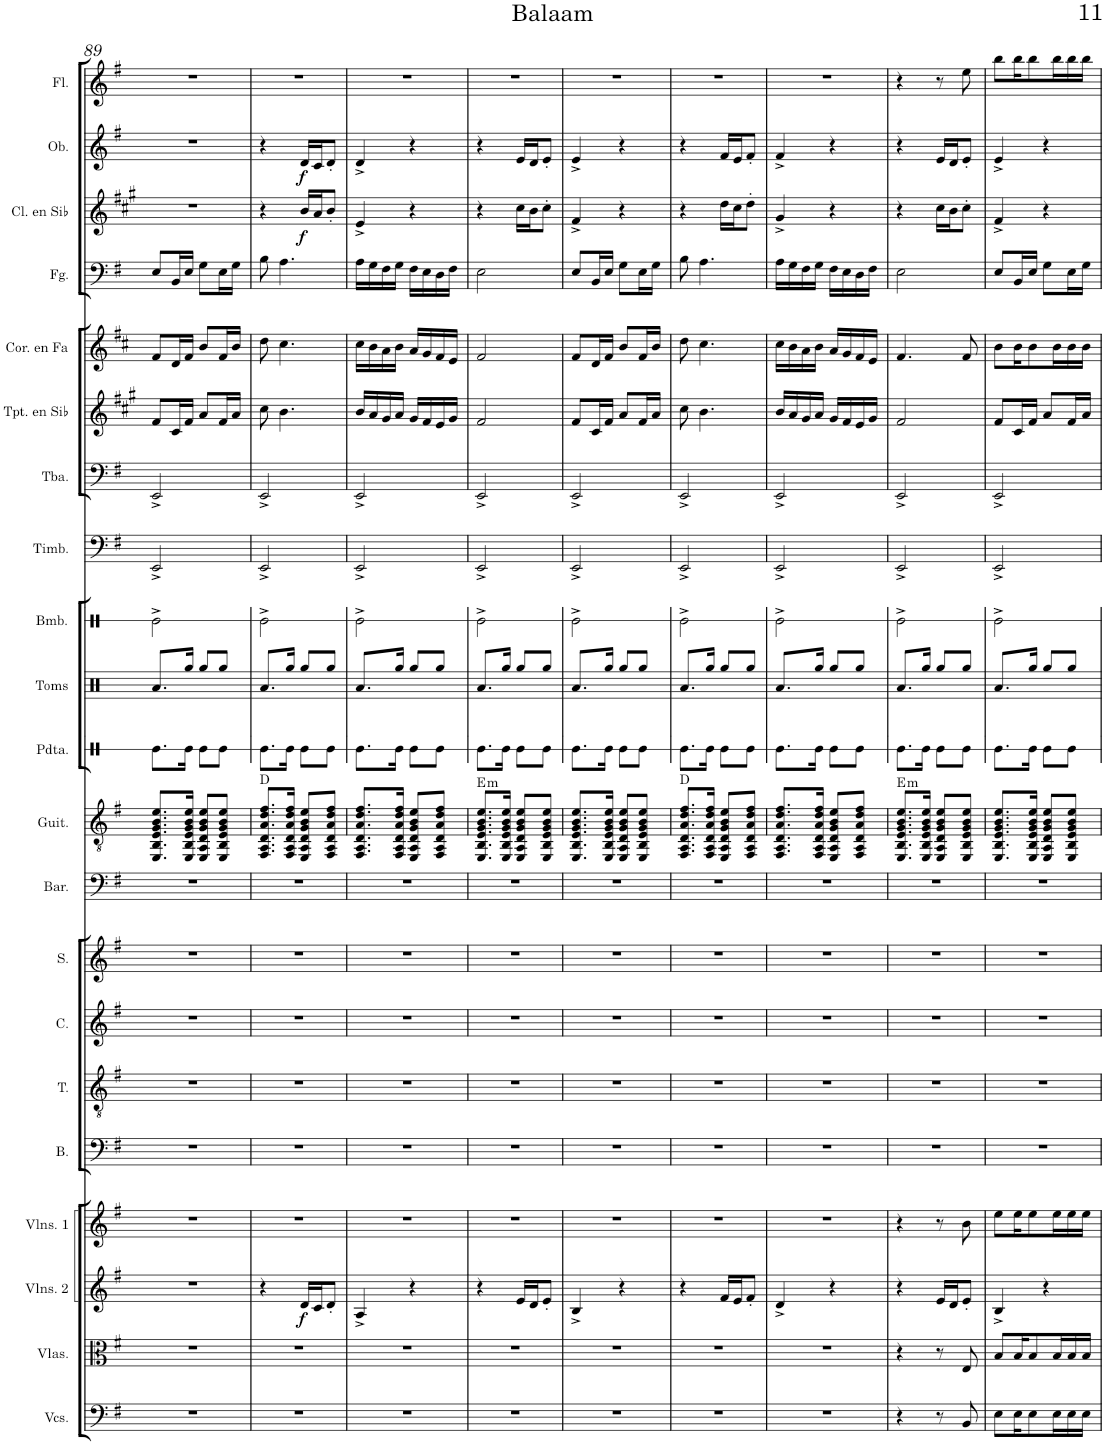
**kern	**kern	**kern	**dynam	**kern	**kern	**kern	**kern	**kern	**kern	**kern	**harte	**kern	**kern	**kern	**kern	**kern	**kern	**kern	**kern	**kern	**dynam	**kern	**dynam	**kern
*part21	*part20	*part19	*part19	*part18	*part17	*part16	*part15	*part14	*part13	*part12	*part12	*part11	*part10	*part9	*part8	*part7	*part6	*part5	*part4	*part3	*part3	*part2	*part2	*part1
*staff21	*staff20	*staff19	*staff19	*staff18	*staff17	*staff16	*staff15	*staff14	*staff13	*staff12	*	*staff11	*staff10	*staff9	*staff8	*staff7	*staff6	*staff5	*staff4	*staff3	*staff3	*staff2	*staff2	*staff1
*I"Violonchelos	*I"Violas	*I"Violines 2	*	*I"Violines 1	*I"Bajo	*I"Tenor	*I"Contralto	*I"Soprano	*I"Barítono	*I"Guitarra clásica	*	*I"Pandereta	*I"Toms	*I"Bombo	*I"Timbales	*I"Tuba	*I"Trompeta en Sib	*I"Trompa en Fa	*I"Fagot	*I"Clarinete en Sib	*	*I"Oboe	*	*I"Flauta
*I'Vcs.	*I'Vlas.	*I'Vlns. 2	*	*I'Vlns. 1	*I'B.	*I'T.	*I'C.	*I'S.	*I'Bar.	*I'Guit.	*	*I'Pdta.	*I'Toms	*I'Bmb.	*I'Timb.	*I'Tba.	*I'Tpt. en Sib	*	*I'Fg.	*I'Cl. en Sib	*	*I'Ob.	*	*I'Fl.
!!LO:PB:g=z
*clefF4	*clefC3	*clefG2	*	*clefG2	*clefF4	*clefGv2	*clefG2	*clefG2	*clefF4	*clefGv2	*	*clefX	*clefX	*clefX	*clefF4	*clefF4	*clefG2	*clefG2	*clefF4	*clefG2	*	*clefG2	*	*clefG2
*	*	*	*	*	*	*	*	*	*	*	*	*	*	*	*	*	*Trd1c2	*Trd4c7	*	*Trd1c2	*	*	*	*
*k[f#]	*k[f#]	*k[f#]	*	*k[f#]	*k[f#]	*k[f#]	*k[f#]	*k[f#]	*k[f#]	*k[f#]	*	*k[]	*k[]	*k[]	*k[f#]	*k[f#]	*k[f#c#g#]	*k[f#c#]	*k[f#]	*k[f#c#g#]	*	*k[f#]	*	*k[f#]
*M2/4	*M2/4	*M2/4	*	*M2/4	*M2/4	*M2/4	*M2/4	*M2/4	*M2/4	*M2/4	*	*M2/4	*M2/4	*M2/4	*M2/4	*M2/4	*M2/4	*M2/4	*M2/4	*M2/4	*	*M2/4	*	*M2/4
=89	=89	=89	=89	=89	=89	=89	=89	=89	=89	=89	=89	=89	=89	=89	=89	=89	=89	=89	=89	=89	=89	=89	=89	=89
2r	2r	2r	.	2r	2r	2r	2r	2r	2r	8.EE/ 8.BB/ 8.E/ 8.G/ 8.B/ 8.e/L	.	8.Re\L	8.Ra/L	2Re^\	2EE^/	2EE^/	8f#/L	8f#/L	8E/L	2r	.	2r	.	2r
.	.	.	.	.	.	.	.	.	.	.	.	.	.	.	.	.	16c#/L	16d/L	16BB/L	.	.	.	.	.
.	.	.	.	.	.	.	.	.	.	16EE/ 16BB/ 16E/ 16G/ 16B/ 16e/Jk	.	16Re\Jk	16Rgg/Jk	.	.	.	16f#/JJ	16f#/JJ	16E/JJ	.	.	.	.	.
.	.	.	.	.	.	.	.	.	.	8EE/ 8AA/ 8D/ 8G/ 8B/ 8e/L	.	8Re\L	8Rgg/L	.	.	.	8a/L	8b/L	8G\L	.	.	.	.	.
.	.	.	.	.	.	.	.	.	.	8EE/ 8BB/ 8E/ 8G/ 8B/ 8e/J	.	8Re\J	8Rgg/J	.	.	.	16f#/L	16f#/L	16E\L	.	.	.	.	.
.	.	.	.	.	.	.	.	.	.	.	.	.	.	.	.	.	16a/JJ	16b/JJ	16G\JJ	.	.	.	.	.
=90	=90	=90	=90	=90	=90	=90	=90	=90	=90	=90	=90	=90	=90	=90	=90	=90	=90	=90	=90	=90	=90	=90	=90	=90
2r	2r	4r	.	2r	2r	2r	2r	2r	2r	8.FF#/ 8.AA/ 8.D/ 8.A/ 8.d/ 8.f#/L	D:maj	8.Re\L	8.Ra/L	2Re^\	2EE^/	2EE^/	8cc#\	8dd\	8B\	4r	.	4r	.	2r
.	.	.	.	.	.	.	.	.	.	.	.	.	.	.	.	.	4.b\	4.cc#\	4.A\	.	.	.	.	.
.	.	.	.	.	.	.	.	.	.	16FF#/ 16AA/ 16D/ 16A/ 16d/ 16f#/Jk	.	16Re\Jk	16Rgg/Jk	.	.	.	.	.	.	.	.	.	.	.
!	!	!	!LO:DY:b	!	!	!	!	!	!	!	!	!	!	!	!	!	!	!	!	!	!LO:DY:b	!	!LO:DY:b	!
.	.	16d/LL	f	.	.	.	.	.	.	8EE/ 8AA/ 8D/ 8G/ 8B/ 8e/L	.	8Re\L	8Rgg/L	.	.	.	.	.	.	16b/LL	f	16d/LL	f	.
.	.	16c/J	.	.	.	.	.	.	.	.	.	.	.	.	.	.	.	.	.	16a/J	.	16c/J	.	.
.	.	8d'/J	.	.	.	.	.	.	.	8FF#/ 8AA/ 8D/ 8A/ 8d/ 8f#/J	.	8Re\J	8Rgg/J	.	.	.	.	.	.	8b'/J	.	8d'/J	.	.
=91	=91	=91	=91	=91	=91	=91	=91	=91	=91	=91	=91	=91	=91	=91	=91	=91	=91	=91	=91	=91	=91	=91	=91	=91
2r	2r	4A^/	.	2r	2r	2r	2r	2r	2r	8.FF#/ 8.AA/ 8.D/ 8.A/ 8.d/ 8.f#/L	.	8.Re\L	8.Ra/L	2Re^\	2EE^/	2EE^/	16b/LL	16cc#\LL	16A\LL	4e^/	.	4d^/	.	2r
.	.	.	.	.	.	.	.	.	.	.	.	.	.	.	.	.	16a/	16b\	16G\	.	.	.	.	.
.	.	.	.	.	.	.	.	.	.	.	.	.	.	.	.	.	16g#/	16a\	16F#\	.	.	.	.	.
.	.	.	.	.	.	.	.	.	.	16FF#/ 16AA/ 16D/ 16A/ 16d/ 16f#/Jk	.	16Re\Jk	16Rgg/Jk	.	.	.	16a/JJ	16b\JJ	16G\JJ	.	.	.	.	.
.	.	4r	.	.	.	.	.	.	.	8EE/ 8AA/ 8D/ 8G/ 8B/ 8e/L	.	8Re\L	8Rgg/L	.	.	.	16g#/LL	16a/LL	16F#\LL	4r	.	4r	.	.
.	.	.	.	.	.	.	.	.	.	.	.	.	.	.	.	.	16f#/	16g/	16E\	.	.	.	.	.
.	.	.	.	.	.	.	.	.	.	8FF#/ 8AA/ 8D/ 8A/ 8d/ 8f#/J	.	8Re\J	8Rgg/J	.	.	.	16e/	16f#/	16D\	.	.	.	.	.
.	.	.	.	.	.	.	.	.	.	.	.	.	.	.	.	.	16g#/JJ	16e/JJ	16F#\JJ	.	.	.	.	.
=92	=92	=92	=92	=92	=92	=92	=92	=92	=92	=92	=92	=92	=92	=92	=92	=92	=92	=92	=92	=92	=92	=92	=92	=92
!	!	!	!	!	!	!	!	!	!	!	!LO:H:kt=m	!	!	!	!	!	!	!	!	!	!	!	!	!
2r	2r	4r	.	2r	2r	2r	2r	2r	2r	8.EE/ 8.BB/ 8.E/ 8.G/ 8.B/ 8.e/L	E:min	8.Re\L	8.Ra/L	2Re^\	2EE^/	2EE^/	2f#/	2f#/	2E\	4r	.	4r	.	2r
.	.	.	.	.	.	.	.	.	.	16EE/ 16BB/ 16E/ 16G/ 16B/ 16e/Jk	.	16Re\Jk	16Rgg/Jk	.	.	.	.	.	.	.	.	.	.	.
.	.	16e/LL	.	.	.	.	.	.	.	8EE/ 8AA/ 8D/ 8G/ 8B/ 8e/L	.	8Re\L	8Rgg/L	.	.	.	.	.	.	16cc#\LL	.	16e/LL	.	.
.	.	16d/J	.	.	.	.	.	.	.	.	.	.	.	.	.	.	.	.	.	16b\J	.	16d/J	.	.
.	.	8e'/J	.	.	.	.	.	.	.	8EE/ 8BB/ 8E/ 8G/ 8B/ 8e/J	.	8Re\J	8Rgg/J	.	.	.	.	.	.	8cc#'\J	.	8e'/J	.	.
=93	=93	=93	=93	=93	=93	=93	=93	=93	=93	=93	=93	=93	=93	=93	=93	=93	=93	=93	=93	=93	=93	=93	=93	=93
2r	2r	4B^/	.	2r	2r	2r	2r	2r	2r	8.EE/ 8.BB/ 8.E/ 8.G/ 8.B/ 8.e/L	.	8.Re\L	8.Ra/L	2Re^\	2EE^/	2EE^/	8f#/L	8f#/L	8E/L	4f#^/	.	4e^/	.	2r
.	.	.	.	.	.	.	.	.	.	.	.	.	.	.	.	.	16c#/L	16d/L	16BB/L	.	.	.	.	.
.	.	.	.	.	.	.	.	.	.	16EE/ 16BB/ 16E/ 16G/ 16B/ 16e/Jk	.	16Re\Jk	16Rgg/Jk	.	.	.	16f#/JJ	16f#/JJ	16E/JJ	.	.	.	.	.
.	.	4r	.	.	.	.	.	.	.	8EE/ 8AA/ 8D/ 8G/ 8B/ 8e/L	.	8Re\L	8Rgg/L	.	.	.	8a/L	8b/L	8G\L	4r	.	4r	.	.
.	.	.	.	.	.	.	.	.	.	8EE/ 8BB/ 8E/ 8G/ 8B/ 8e/J	.	8Re\J	8Rgg/J	.	.	.	16f#/L	16f#/L	16E\L	.	.	.	.	.
.	.	.	.	.	.	.	.	.	.	.	.	.	.	.	.	.	16a/JJ	16b/JJ	16G\JJ	.	.	.	.	.
=94	=94	=94	=94	=94	=94	=94	=94	=94	=94	=94	=94	=94	=94	=94	=94	=94	=94	=94	=94	=94	=94	=94	=94	=94
2r	2r	4r	.	2r	2r	2r	2r	2r	2r	8.FF#/ 8.AA/ 8.D/ 8.A/ 8.d/ 8.f#/L	D:maj	8.Re\L	8.Ra/L	2Re^\	2EE^/	2EE^/	8cc#\	8dd\	8B\	4r	.	4r	.	2r
.	.	.	.	.	.	.	.	.	.	.	.	.	.	.	.	.	4.b\	4.cc#\	4.A\	.	.	.	.	.
.	.	.	.	.	.	.	.	.	.	16FF#/ 16AA/ 16D/ 16A/ 16d/ 16f#/Jk	.	16Re\Jk	16Rgg/Jk	.	.	.	.	.	.	.	.	.	.	.
.	.	16f#/LL	.	.	.	.	.	.	.	8EE/ 8AA/ 8D/ 8G/ 8B/ 8e/L	.	8Re\L	8Rgg/L	.	.	.	.	.	.	16dd\LL	.	16f#/LL	.	.
.	.	16e/J	.	.	.	.	.	.	.	.	.	.	.	.	.	.	.	.	.	16cc#\J	.	16e/J	.	.
.	.	8f#'/J	.	.	.	.	.	.	.	8FF#/ 8AA/ 8D/ 8A/ 8d/ 8f#/J	.	8Re\J	8Rgg/J	.	.	.	.	.	.	8dd'\J	.	8f#'/J	.	.
=95	=95	=95	=95	=95	=95	=95	=95	=95	=95	=95	=95	=95	=95	=95	=95	=95	=95	=95	=95	=95	=95	=95	=95	=95
2r	2r	4d^/	.	2r	2r	2r	2r	2r	2r	8.FF#/ 8.AA/ 8.D/ 8.A/ 8.d/ 8.f#/L	.	8.Re\L	8.Ra/L	2Re^\	2EE^/	2EE^/	16b/LL	16cc#\LL	16A\LL	4g#^/	.	4f#^/	.	2r
.	.	.	.	.	.	.	.	.	.	.	.	.	.	.	.	.	16a/	16b\	16G\	.	.	.	.	.
.	.	.	.	.	.	.	.	.	.	.	.	.	.	.	.	.	16g#/	16a\	16F#\	.	.	.	.	.
.	.	.	.	.	.	.	.	.	.	16FF#/ 16AA/ 16D/ 16A/ 16d/ 16f#/Jk	.	16Re\Jk	16Rgg/Jk	.	.	.	16a/JJ	16b\JJ	16G\JJ	.	.	.	.	.
.	.	4r	.	.	.	.	.	.	.	8EE/ 8AA/ 8D/ 8G/ 8B/ 8e/L	.	8Re\L	8Rgg/L	.	.	.	16g#/LL	16a/LL	16F#\LL	4r	.	4r	.	.
.	.	.	.	.	.	.	.	.	.	.	.	.	.	.	.	.	16f#/	16g/	16E\	.	.	.	.	.
.	.	.	.	.	.	.	.	.	.	8FF#/ 8AA/ 8D/ 8A/ 8d/ 8f#/J	.	8Re\J	8Rgg/J	.	.	.	16e/	16f#/	16D\	.	.	.	.	.
.	.	.	.	.	.	.	.	.	.	.	.	.	.	.	.	.	16g#/JJ	16e/JJ	16F#\JJ	.	.	.	.	.
=96	=96	=96	=96	=96	=96	=96	=96	=96	=96	=96	=96	=96	=96	=96	=96	=96	=96	=96	=96	=96	=96	=96	=96	=96
!	!	!	!	!	!	!	!	!	!	!	!LO:H:kt=m	!	!	!	!	!	!	!	!	!	!	!	!	!
4r	4r	4r	.	4r	2r	2r	2r	2r	2r	8.EE/ 8.BB/ 8.E/ 8.G/ 8.B/ 8.e/L	E:min	8.Re\L	8.Ra/L	2Re^\	2EE^/	2EE^/	2f#/	4.f#/	2E\	4r	.	4r	.	4r
.	.	.	.	.	.	.	.	.	.	16EE/ 16BB/ 16E/ 16G/ 16B/ 16e/Jk	.	16Re\Jk	16Rgg/Jk	.	.	.	.	.	.	.	.	.	.	.
8r	8r	16e/LL	.	8r	.	.	.	.	.	8EE/ 8AA/ 8D/ 8G/ 8B/ 8e/L	.	8Re\L	8Rgg/L	.	.	.	.	.	.	16cc#\LL	.	16e/LL	.	8r
.	.	16d/J	.	.	.	.	.	.	.	.	.	.	.	.	.	.	.	.	.	16b\J	.	16d/J	.	.
8BB/	8E/	8e'/J	.	8b\	.	.	.	.	.	8EE/ 8BB/ 8E/ 8G/ 8B/ 8e/J	.	8Re\J	8Rgg/J	.	.	.	.	8f#/	.	8cc#'\J	.	8e'/J	.	8ee\
=97	=97	=97	=97	=97	=97	=97	=97	=97	=97	=97	=97	=97	=97	=97	=97	=97	=97	=97	=97	=97	=97	=97	=97	=97
8E\L	8B/L	4B^/	.	8ee\L	2r	2r	2r	2r	2r	8.EE/ 8.BB/ 8.E/ 8.G/ 8.B/ 8.e/L	.	8.Re\L	8.Ra/L	2Re^\	2EE^/	2EE^/	8f#/L	8b\L	8E/L	4f#^/	.	4e^/	.	8bb\L
16E\K	16B/K	.	.	16ee\K	.	.	.	.	.	.	.	.	.	.	.	.	16c#/L	16b\K	16BB/L	.	.	.	.	16bb\K
8E\	8B/	.	.	8ee\	.	.	.	.	.	16EE/ 16BB/ 16E/ 16G/ 16B/ 16e/Jk	.	16Re\Jk	16Rgg/Jk	.	.	.	16f#/JJ	8b\	16E/JJ	.	.	.	.	8bb\
.	.	4r	.	.	.	.	.	.	.	8EE/ 8AA/ 8D/ 8G/ 8B/ 8e/L	.	8Re\L	8Rgg/L	.	.	.	8a/L	.	8G\L	4r	.	4r	.	.
16E\L	16B/L	.	.	16ee\L	.	.	.	.	.	.	.	.	.	.	.	.	.	16b\L	.	.	.	.	.	16bb\L
16E\	16B/	.	.	16ee\	.	.	.	.	.	8EE/ 8BB/ 8E/ 8G/ 8B/ 8e/J	.	8Re\J	8Rgg/J	.	.	.	16f#/L	16b\	16E\L	.	.	.	.	16bb\
16E\JJ	16B/JJ	.	.	16ee\JJ	.	.	.	.	.	.	.	.	.	.	.	.	16a/JJ	16b\JJ	16G\JJ	.	.	.	.	16bb\JJ
=	=	=	=	=	=	=	=	=	=	=	=	=	=	=	=	=	=	=	=	=	=	=	=	=
*-	*-	*-	*-	*-	*-	*-	*-	*-	*-	*-	*-	*-	*-	*-	*-	*-	*-	*-	*-	*-	*-	*-	*-	*-
